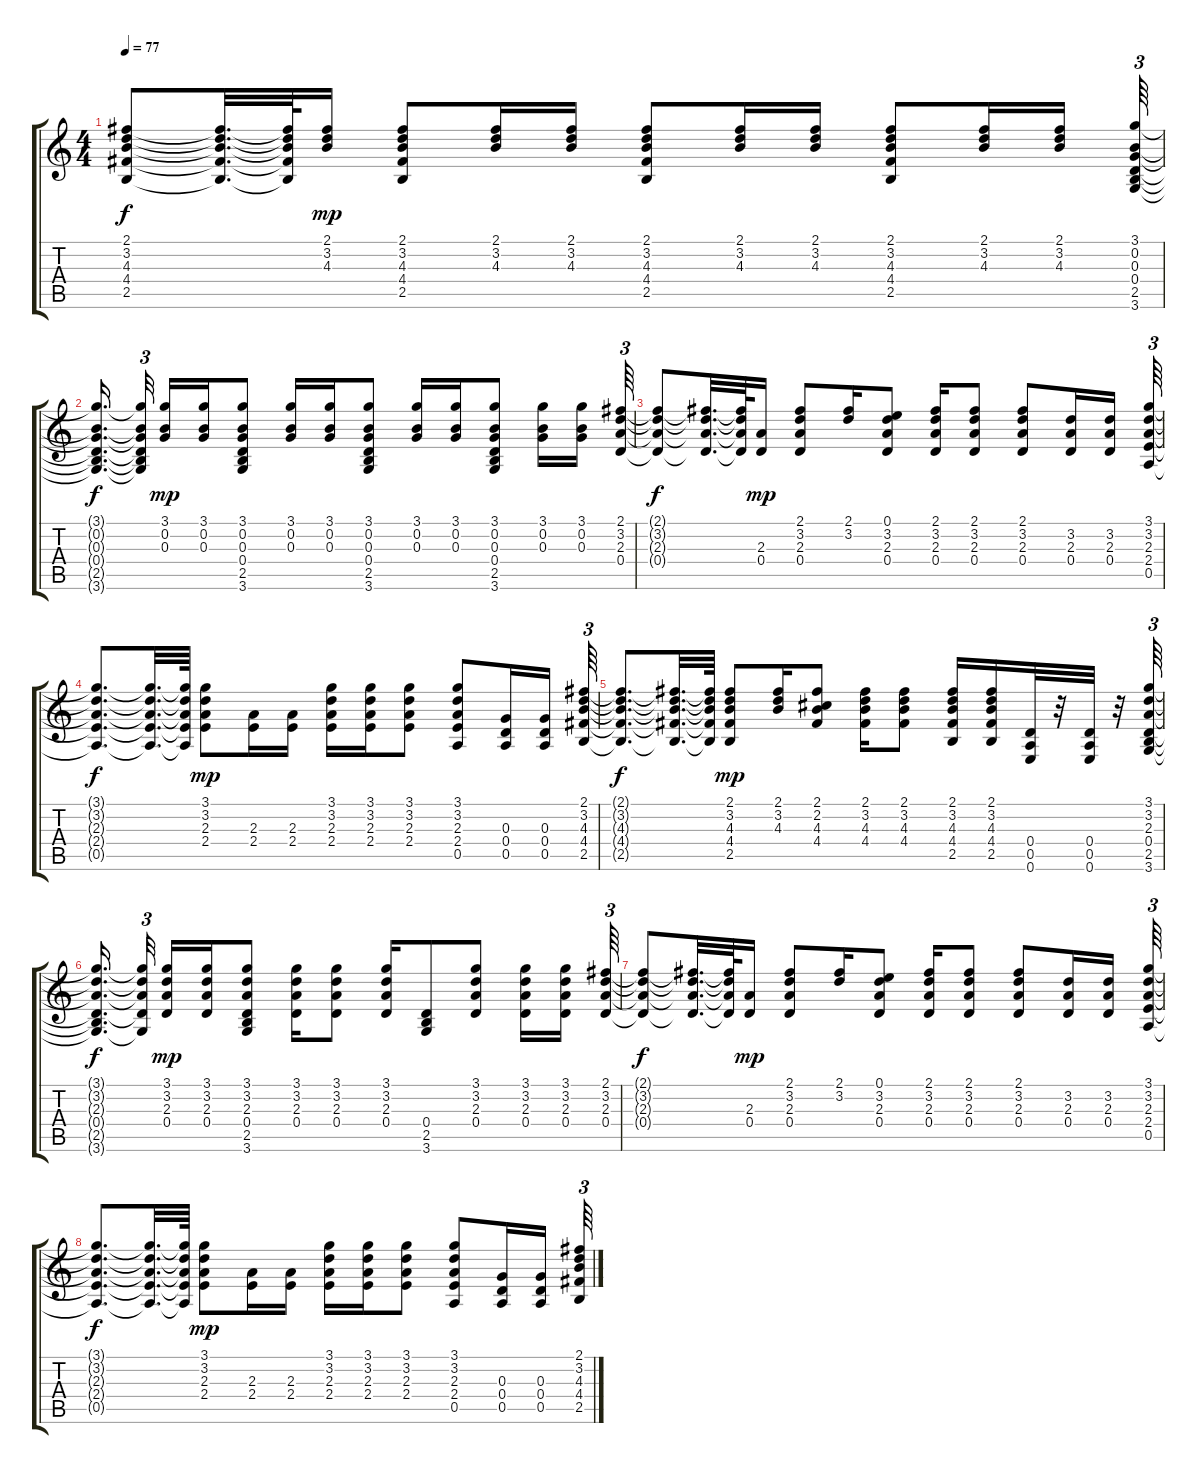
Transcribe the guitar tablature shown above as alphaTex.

\track "" {instrument acousticguitarsteel}
\staff {score tabs}
\tuning (E4 B3 G3 D3 A2 E2) {hide}
\ts (4 4)
\tempo 77
\clef g2
\ks c
(2.1{t} 3.2{t} 4.3{t} 4.4{t} 2.5{t}).8{dy f} (2.1{t} 3.2{t} 4.3{t} 4.4{t} 2.5{t}).32{d} (2.1{t} 3.2{t} 4.3{t} 4.4{t} 2.5{t}).64 (2.1 3.2 4.3).16{dy mp} (2.1 3.2 4.3 4.4 2.5).8 (2.1 3.2 4.3).16 (2.1 3.2 4.3).16 (2.1 3.2 4.3 4.4 2.5).8 (2.1 3.2 4.3).16 (2.1 3.2 4.3).16 (2.1 3.2 4.3 4.4 2.5).8 (2.1 3.2 4.3).16 (2.1 3.2 4.3).16 (3.1 0.2 0.3 0.4 2.5 3.6).64{tu (3 2)} |
(3.1{t} 0.2{t} 0.3{t} 0.4{t} 2.5{t} 3.6{t}).16{d dy f beam splitsecondary} (3.1{t} 0.2{t} 0.3{t} 0.4{t} 2.5{t} 3.6{t}).32{tu (3 2) beam splitsecondary} (3.1 0.2 0.3).16{dy mp} (3.1 0.2 0.3).16 (3.1 0.2 0.3 0.4 2.5 3.6).8 (3.1 0.2 0.3).16 (3.1 0.2 0.3).16 (3.1 0.2 0.3 0.4 2.5 3.6).8 (3.1 0.2 0.3).16 (3.1 0.2 0.3).16 (3.1 0.2 0.3 0.4 2.5 3.6).8 (3.1 0.2 0.3).16 (3.1 0.2 0.3).16{beam splitsecondary} (2.1 3.2 2.3 0.4).64{tu (3 2)} |
(2.1{t} 3.2{t} 2.3{t} 0.4{t}).8{dy f} (2.1{t} 3.2{t} 2.3{t} 0.4{t}).32{d} (2.1{t} 3.2{t} 2.3{t} 0.4{t}).64 (2.3 0.4).16{dy mp} (2.1 3.2 2.3 0.4).8 (2.1 3.2).16 (0.1 3.2 2.3 0.4).8 (2.1 3.2 2.3 0.4).16 (2.1 3.2 2.3 0.4).8 (2.1 3.2 2.3 0.4).8 (3.2 2.3 0.4).16 (3.2 2.3 0.4).16 (3.1 3.2 2.3 2.4 0.5).64{tu (3 2)} |
(3.1{t} 3.2{t} 2.3{t} 2.4{t} 0.5{t}).8{d dy f} (3.1{t} 3.2{t} 2.3{t} 2.4{t} 0.5{t}).32{d} (3.1{t} 3.2{t} 2.3{t} 2.4{t} 0.5{t}).64 (3.1 3.2 2.3 2.4).8{dy mp} (2.3 2.4).16 (2.3 2.4).16 (3.1 3.2 2.3 2.4).16 (3.1 3.2 2.3 2.4).16 (3.1 3.2 2.3 2.4).8 (3.1 3.2 2.3 2.4 0.5).8 (0.3 0.4 0.5).16 (0.3 0.4 0.5).16 (2.1 3.2 4.3 4.4 2.5).64{tu (3 2)} |
(2.1{t} 3.2{t} 4.3{t} 4.4{t} 2.5{t}).8{d dy f} (2.1{t} 3.2{t} 4.3{t} 4.4{t} 2.5{t}).32{d} (2.1{t} 3.2{t} 4.3{t} 4.4{t} 2.5{t}).64 (2.1 3.2 4.3 4.4 2.5).8{dy mp} (2.1 3.2 4.3).16 (2.1 2.2 4.3 4.4).8 (2.1 3.2 4.3 4.4).16 (2.1 3.2 4.3 4.4).8 (2.1 3.2 4.3 4.4 2.5).16 (2.1 3.2 4.3 4.4 2.5).16 (0.4 0.5 0.6).32 r.32 (0.4 0.5 0.6).32 r.32 (3.1 3.2 2.3 0.4 2.5 3.6).64{tu (3 2)} |
(3.1{t} 3.2{t} 2.3{t} 0.4{t} 2.5{t} 3.6{t}).16{d dy f beam splitsecondary} (3.1{t} 3.2{t} 2.3{t} 0.4{t} 3.6{t}).32{tu (3 2) beam splitsecondary} (3.1 3.2 2.3 0.4).16{dy mp} (3.1 3.2 2.3 0.4).16 (3.1 3.2 2.3 0.4 2.5 3.6).8 (3.1 3.2 2.3 0.4).16 (3.1 3.2 2.3 0.4).8 (3.1 3.2 2.3 0.4).16 (0.4 2.5 3.6).8 (3.1 3.2 2.3 0.4).8 (3.1 3.2 2.3 0.4).16 (3.1 3.2 2.3 0.4).16{beam splitsecondary} (2.1 3.2 2.3 0.4).64{tu (3 2)} |
(2.1{t} 3.2{t} 2.3{t} 0.4{t}).8{dy f} (2.1{t} 3.2{t} 2.3{t} 0.4{t}).32{d} (2.1{t} 3.2{t} 2.3{t} 0.4{t}).64 (2.3 0.4).16{dy mp} (2.1 3.2 2.3 0.4).8 (2.1 3.2).16 (0.1 3.2 2.3 0.4).8 (2.1 3.2 2.3 0.4).16 (2.1 3.2 2.3 0.4).8 (2.1 3.2 2.3 0.4).8 (3.2 2.3 0.4).16 (3.2 2.3 0.4).16 (3.1 3.2 2.3 2.4 0.5).64{tu (3 2)} |
(3.1{t} 3.2{t} 2.3{t} 2.4{t} 0.5{t}).8{d dy f} (3.1{t} 3.2{t} 2.3{t} 2.4{t} 0.5{t}).32{d} (3.1{t} 3.2{t} 2.3{t} 2.4{t} 0.5{t}).64 (3.1 3.2 2.3 2.4).8{dy mp} (2.3 2.4).16 (2.3 2.4).16 (3.1 3.2 2.3 2.4).16 (3.1 3.2 2.3 2.4).16 (3.1 3.2 2.3 2.4).8 (3.1 3.2 2.3 2.4 0.5).8 (0.3 0.4 0.5).16 (0.3 0.4 0.5).16 (2.1 3.2 4.3 4.4 2.5).64{tu (3 2)}
